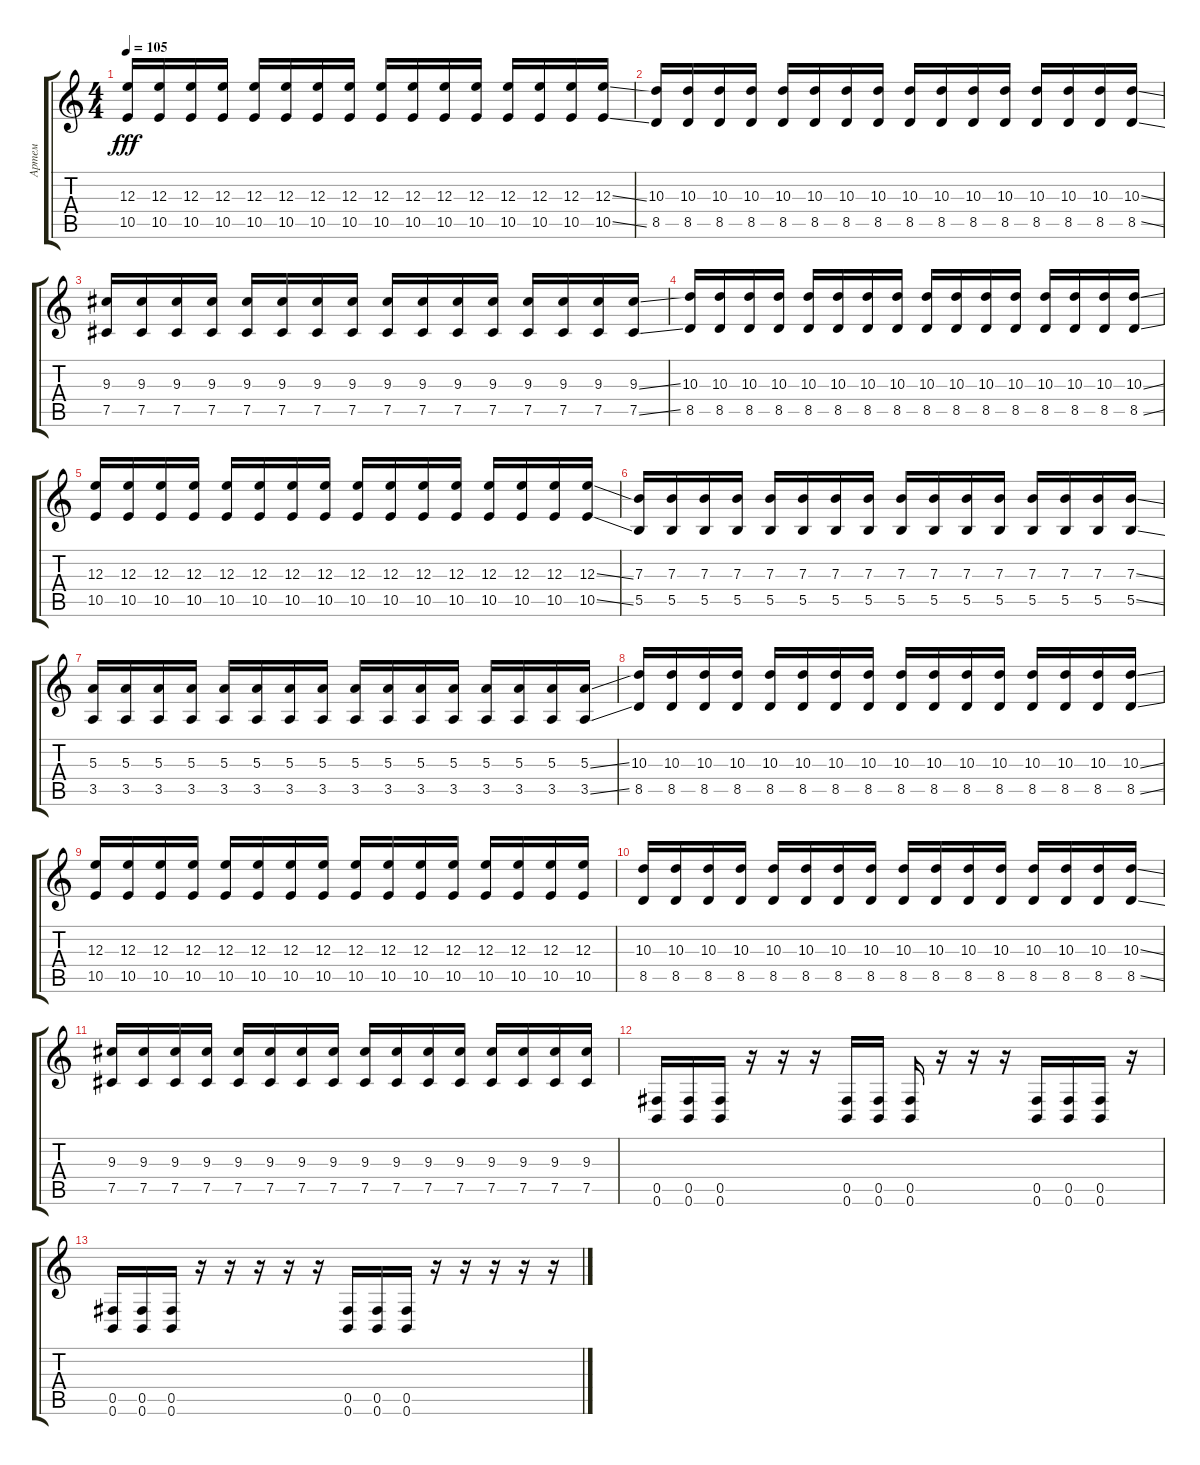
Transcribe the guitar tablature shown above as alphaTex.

\track ("Артем" "Артем") {instrument overdrivenguitar}
\staff {score tabs}
\tuning (Db4 Ab3 E3 B2 Gb2 B1) {hide}
\ts (4 4)
\tempo 105
\clef g2
\ks c
(12.3 10.5).16{dy fff} (12.3 10.5).16 (12.3 10.5).16 (12.3 10.5).16 (12.3 10.5).16 (12.3 10.5).16 (12.3 10.5).16 (12.3 10.5).16 (12.3 10.5).16 (12.3 10.5).16 (12.3 10.5).16 (12.3 10.5).16 (12.3 10.5).16 (12.3 10.5).16 (12.3 10.5).16 (12.3{ss} 10.5{ss}).16 |
(10.3 8.5).16 (10.3 8.5).16 (10.3 8.5).16 (10.3 8.5).16 (10.3 8.5).16 (10.3 8.5).16 (10.3 8.5).16 (10.3 8.5).16 (10.3 8.5).16 (10.3 8.5).16 (10.3 8.5).16 (10.3 8.5).16 (10.3 8.5).16 (10.3 8.5).16 (10.3 8.5).16 (10.3{ss} 8.5{ss}).16 |
(9.3 7.5).16 (9.3 7.5).16 (9.3 7.5).16 (9.3 7.5).16 (9.3 7.5).16 (9.3 7.5).16 (9.3 7.5).16 (9.3 7.5).16 (9.3 7.5).16 (9.3 7.5).16 (9.3 7.5).16 (9.3 7.5).16 (9.3 7.5).16 (9.3 7.5).16 (9.3 7.5).16 (9.3{ss} 7.5{ss}).16 |
(10.3 8.5).16 (10.3 8.5).16 (10.3 8.5).16 (10.3 8.5).16 (10.3 8.5).16 (10.3 8.5).16 (10.3 8.5).16 (10.3 8.5).16 (10.3 8.5).16 (10.3 8.5).16 (10.3 8.5).16 (10.3 8.5).16 (10.3 8.5).16 (10.3 8.5).16 (10.3 8.5).16 (10.3{ss} 8.5{ss}).16 |
(12.3 10.5).16 (12.3 10.5).16 (12.3 10.5).16 (12.3 10.5).16 (12.3 10.5).16 (12.3 10.5).16 (12.3 10.5).16 (12.3 10.5).16 (12.3 10.5).16 (12.3 10.5).16 (12.3 10.5).16 (12.3 10.5).16 (12.3 10.5).16 (12.3 10.5).16 (12.3 10.5).16 (12.3{ss} 10.5{ss}).16 |
(7.3 5.5).16 (7.3 5.5).16 (7.3 5.5).16 (7.3 5.5).16 (7.3 5.5).16 (7.3 5.5).16 (7.3 5.5).16 (7.3 5.5).16 (7.3 5.5).16 (7.3 5.5).16 (7.3 5.5).16 (7.3 5.5).16 (7.3 5.5).16 (7.3 5.5).16 (7.3 5.5).16 (7.3{ss} 5.5{ss}).16 |
(5.3 3.5).16 (5.3 3.5).16 (5.3 3.5).16 (5.3 3.5).16 (5.3 3.5).16 (5.3 3.5).16 (5.3 3.5).16 (5.3 3.5).16 (5.3 3.5).16 (5.3 3.5).16 (5.3 3.5).16 (5.3 3.5).16 (5.3 3.5).16 (5.3 3.5).16 (5.3 3.5).16 (5.3{ss} 3.5{ss}).16 |
(10.3 8.5).16 (10.3 8.5).16 (10.3 8.5).16 (10.3 8.5).16 (10.3 8.5).16 (10.3 8.5).16 (10.3 8.5).16 (10.3 8.5).16 (10.3 8.5).16 (10.3 8.5).16 (10.3 8.5).16 (10.3 8.5).16 (10.3 8.5).16 (10.3 8.5).16 (10.3 8.5).16 (10.3{ss} 8.5{ss}).16 |
(12.3 10.5).16 (12.3 10.5).16 (12.3 10.5).16 (12.3 10.5).16 (12.3 10.5).16 (12.3 10.5).16 (12.3 10.5).16 (12.3 10.5).16 (12.3 10.5).16 (12.3 10.5).16 (12.3 10.5).16 (12.3 10.5).16 (12.3 10.5).16 (12.3 10.5).16 (12.3 10.5).16 (12.3 10.5).16 |
(10.3 8.5).16 (10.3 8.5).16 (10.3 8.5).16 (10.3 8.5).16 (10.3 8.5).16 (10.3 8.5).16 (10.3 8.5).16 (10.3 8.5).16 (10.3 8.5).16 (10.3 8.5).16 (10.3 8.5).16 (10.3 8.5).16 (10.3 8.5).16 (10.3 8.5).16 (10.3 8.5).16 (10.3{ss} 8.5{ss}).16 |
(9.3 7.5).16 (9.3 7.5).16 (9.3 7.5).16 (9.3 7.5).16 (9.3 7.5).16 (9.3 7.5).16 (9.3 7.5).16 (9.3 7.5).16 (9.3 7.5).16 (9.3 7.5).16 (9.3 7.5).16 (9.3 7.5).16 (9.3 7.5).16 (9.3 7.5).16 (9.3 7.5).16 (9.3 7.5).16 |
(0.5 0.6).16 (0.5 0.6).16 (0.5 0.6).16 r.16 r.16 r.16 (0.5 0.6).16 (0.5 0.6).16 (0.5 0.6).16 r.16 r.16 r.16 (0.5 0.6).16 (0.5 0.6).16 (0.5 0.6).16 r.16 |
(0.5 0.6).16 (0.5 0.6).16 (0.5 0.6).16 r.16 r.16 r.16 r.16 r.16 (0.5 0.6).16 (0.5 0.6).16 (0.5 0.6).16 r.16 r.16 r.16 r.16 r.16
